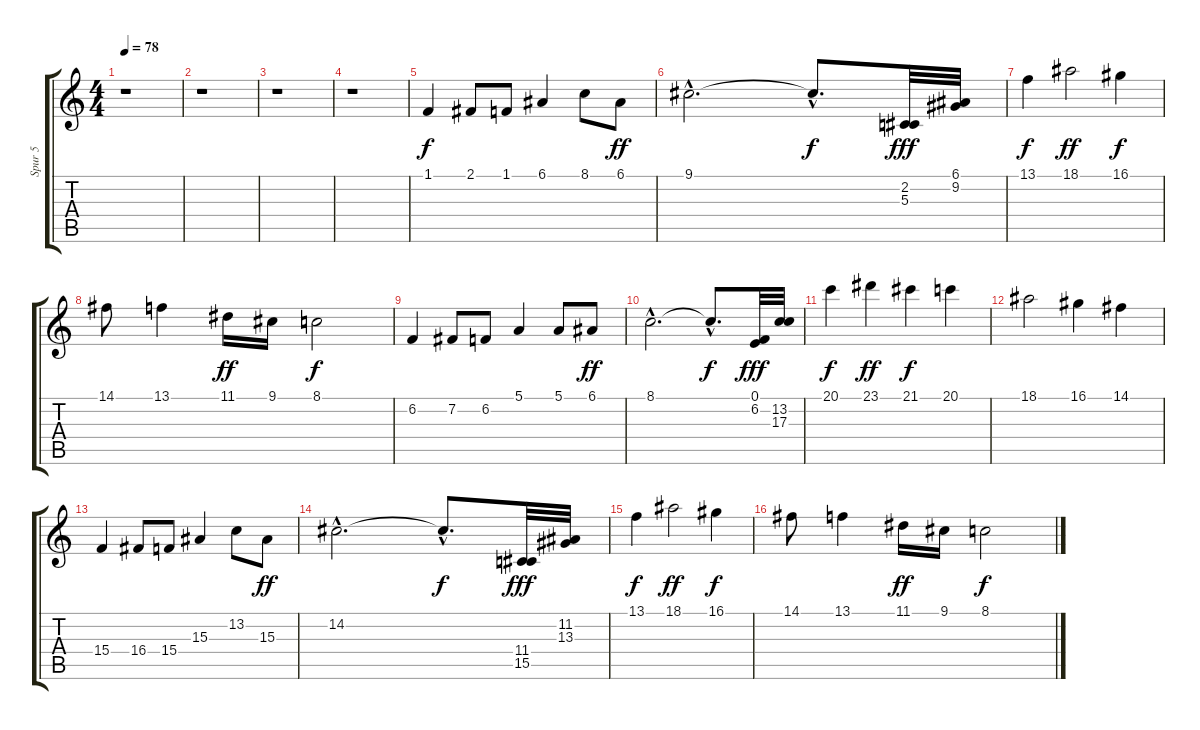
\track ("Spur 5" "Spur 5") {instrument stringensemble1}
\staff {score tabs}
\tuning (E4 B3 G3 D3 A2 E2) {hide}
\ts (4 4)
\tempo 78
\clef g2
\ks c
r.1{dy f} |
r.1 |
r.1 |
r.1 |
1.1.4{volume 16 balance 8 instrument stringensemble1} 2.1.8 1.1.8 6.1.4 8.1.8 6.1.8{dy ff} |
9.1{hac}.2{d} 9.1{hac t}.8{d dy f} (2.2 5.3).32{dy fff} (6.1 9.2).32 |
13.1.4{dy f} 18.1.2{dy ff} 16.1.4{dy f} |
14.1.8 13.1.4 11.1.16{dy ff} 9.1.16 8.1.2{dy f} |
6.2.4 7.2.8 6.2.8 5.1.4 5.1.8 6.1.8{dy ff} |
8.1{hac}.2{d} 8.1{hac t}.8{d dy f} (0.1 6.2).32{dy fff} (13.2 17.3).32 |
20.1.4{dy f} 23.1.4{dy ff} 21.1.4{dy f} 20.1.4 |
18.1.2 16.1.4 14.1.4 |
15.4.4 16.4.8 15.4.8 15.3.4 13.2.8 15.3.8{dy ff} |
14.2{hac}.2{d} 14.2{hac t}.8{d dy f} (11.4 15.5).32{dy fff} (11.2 13.3).32 |
13.1.4{dy f} 18.1.2{dy ff} 16.1.4{dy f} |
14.1.8 13.1.4 11.1.16{dy ff} 9.1.16 8.1.2{dy f}
